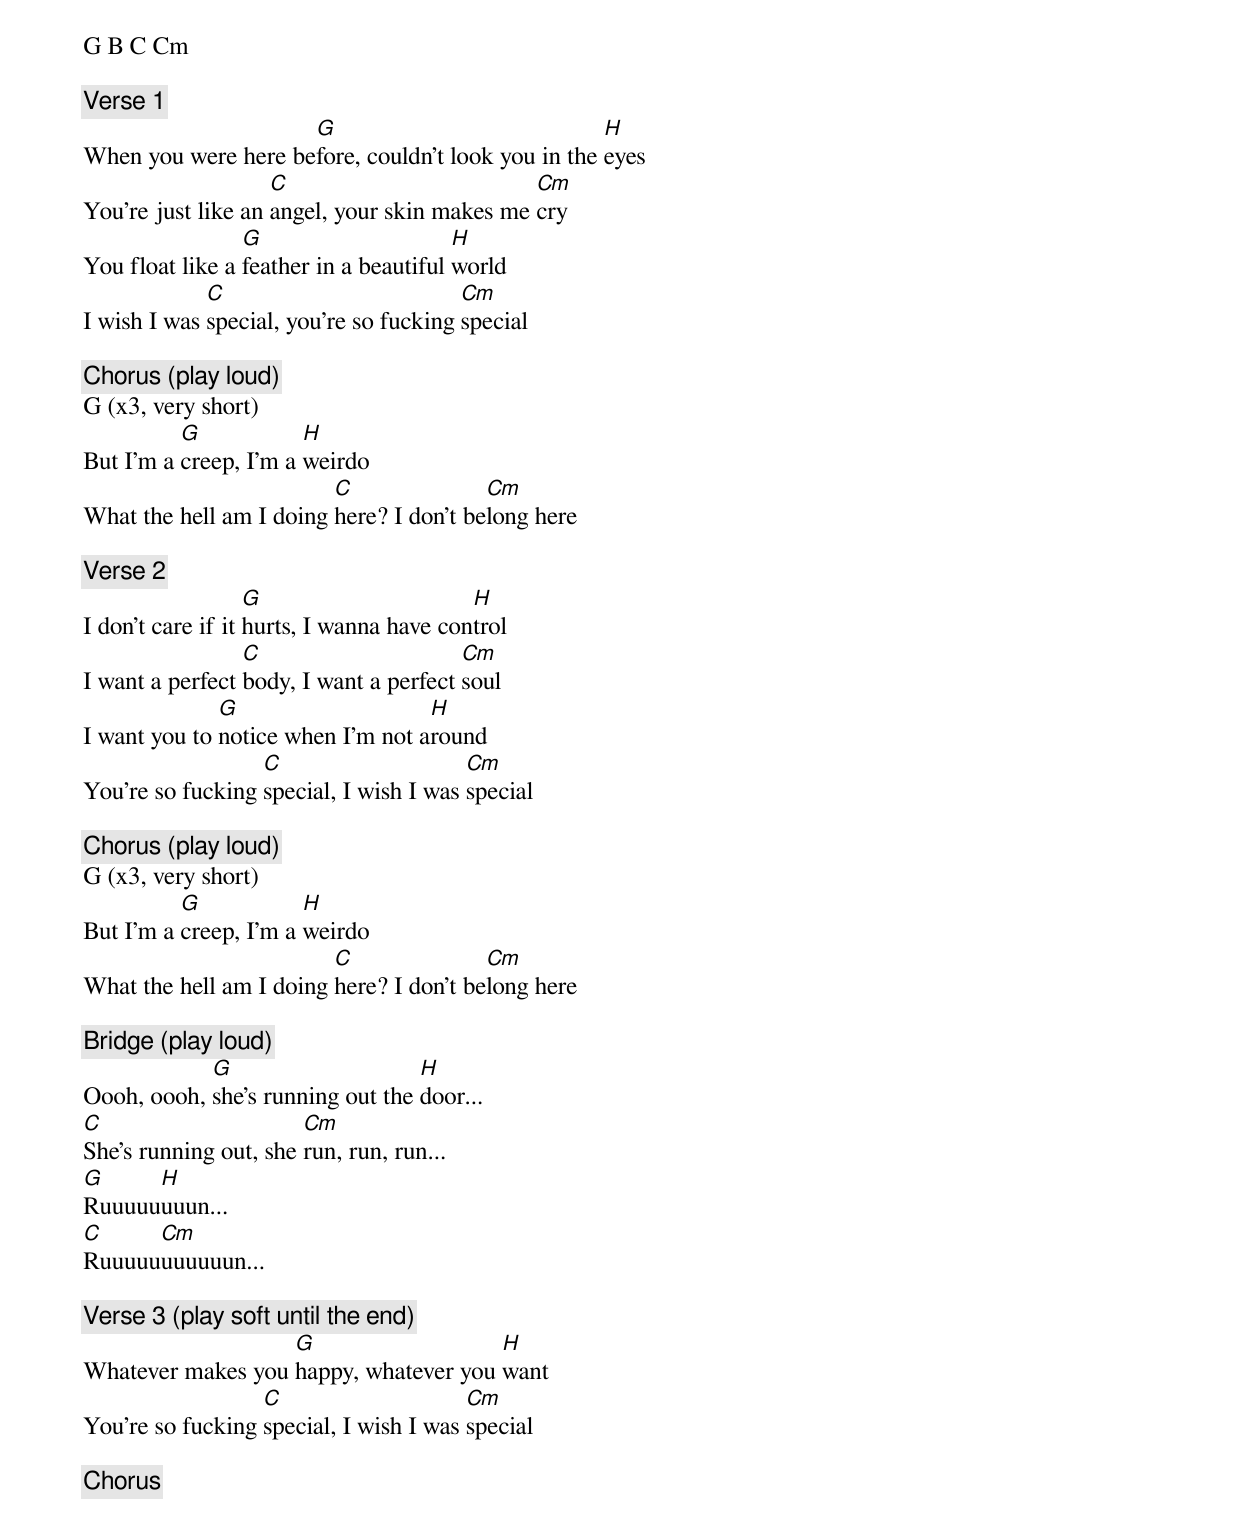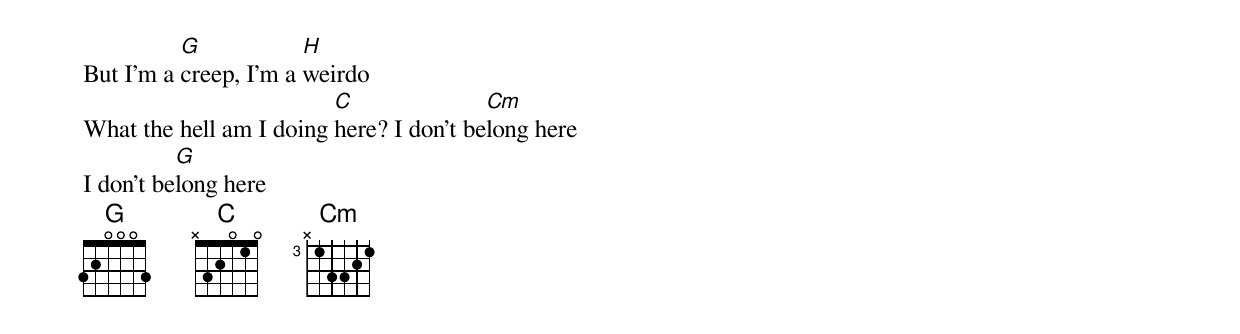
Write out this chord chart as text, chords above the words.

G B C Cm

[Verse 1]
                     G                              H
When you were here before, couldn't look you in the eyes
                    C                         Cm
You're just like an angel, your skin makes me cry
                 G                      H
You float like a feather in a beautiful world
             C                          Cm
I wish I was special, you're so fucking special

[Chorus] (play loud)
G (x3, very short)
          G            H
But I'm a creep, I'm a weirdo
                         C               Cm
What the hell am I doing here? I don't belong here

[Verse 2]
                   G                      H
I don't care if it hurts, I wanna have control
                 C                      Cm
I want a perfect body, I want a perfect soul
              G                    H
I want you to notice when I'm not around
                  C                     Cm
You're so fucking special, I wish I was special

[Chorus] (play loud)
G (x3, very short)
          G            H
But I'm a creep, I'm a weirdo
                         C               Cm
What the hell am I doing here? I don't belong here

[Bridge] (play loud)
            G                     H
Oooh, oooh, she's running out the door...
C                      Cm
She's running out, she run, run, run...
G     H
Ruuuuuuuun...
C     Cm
Ruuuuuuuuuuun...

[Verse 3] (play soft until the end)
                   G                   H
Whatever makes you happy, whatever you want
                  C                     Cm
You're so fucking special, I wish I was special

[Chorus]
          G            H
But I'm a creep, I'm a weirdo
                         C               Cm
What the hell am I doing here? I don't belong here
          G
I don't belong here
